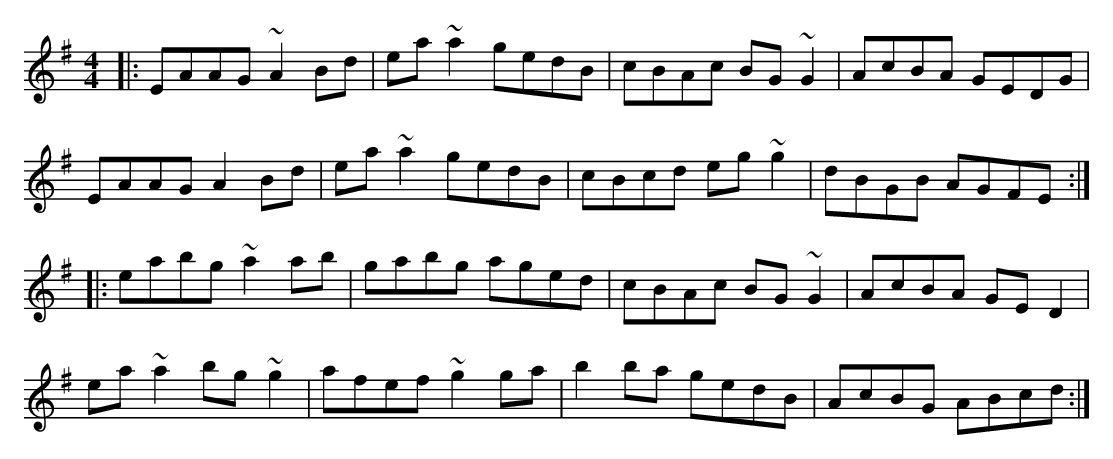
X:1
M:4/4
K:Ador
|:EAAG ~A2Bd|ea~a2 gedB|cBAc BG~G2|AcBA GEDG|
EAAG A2Bd|ea~a2 gedB|cBcd eg~g2|dBGB AGFE:|
|:eabg ~a2ab|gabg aged|cBAc BG~G2|AcBA GED2|
ea~a2 bg~g2|afef ~g2ga|b2ba gedB|AcBG ABcd:|
